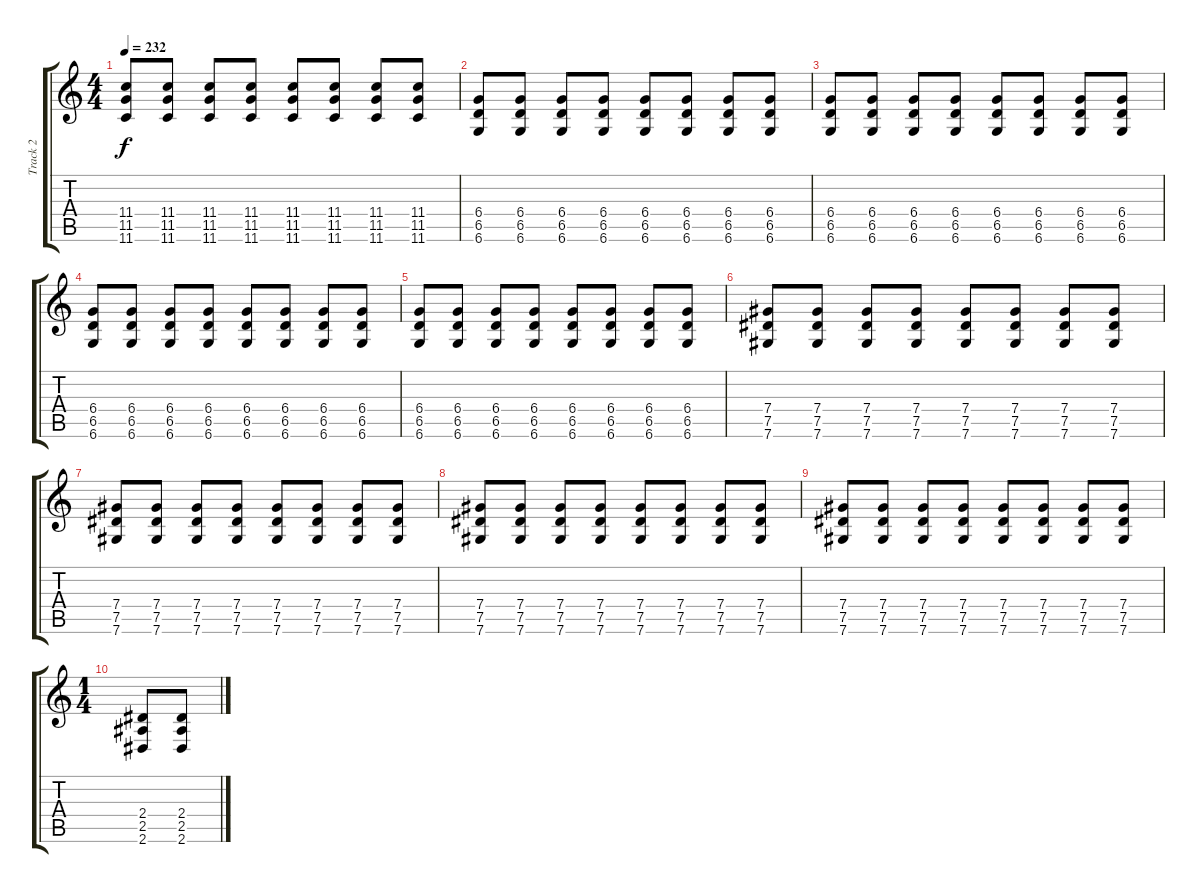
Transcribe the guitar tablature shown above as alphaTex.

\track ("Track 2" "Track 2") {instrument distortionguitar}
\staff {score tabs}
\tuning (Eb4 Bb3 Gb3 Db3 Ab2 Db2) {hide}
\ts (4 4)
\tempo 232
\clef g2
\ks c
(11.4 11.5 11.6).8{dy f} (11.4 11.5 11.6).8 (11.4 11.5 11.6).8 (11.4 11.5 11.6).8 (11.4 11.5 11.6).8 (11.4 11.5 11.6).8 (11.4 11.5 11.6).8 (11.4 11.5 11.6).8 |
(6.4 6.5 6.6).8 (6.4 6.5 6.6).8 (6.4 6.5 6.6).8 (6.4 6.5 6.6).8 (6.4 6.5 6.6).8 (6.4 6.5 6.6).8 (6.4 6.5 6.6).8 (6.4 6.5 6.6).8 |
(6.4 6.5 6.6).8 (6.4 6.5 6.6).8 (6.4 6.5 6.6).8 (6.4 6.5 6.6).8 (6.4 6.5 6.6).8 (6.4 6.5 6.6).8 (6.4 6.5 6.6).8 (6.4 6.5 6.6).8 |
(6.4 6.5 6.6).8 (6.4 6.5 6.6).8 (6.4 6.5 6.6).8 (6.4 6.5 6.6).8 (6.4 6.5 6.6).8 (6.4 6.5 6.6).8 (6.4 6.5 6.6).8 (6.4 6.5 6.6).8 |
(6.4 6.5 6.6).8 (6.4 6.5 6.6).8 (6.4 6.5 6.6).8 (6.4 6.5 6.6).8 (6.4 6.5 6.6).8 (6.4 6.5 6.6).8 (6.4 6.5 6.6).8 (6.4 6.5 6.6).8 |
(7.4 7.5 7.6).8 (7.4 7.5 7.6).8 (7.4 7.5 7.6).8 (7.4 7.5 7.6).8 (7.4 7.5 7.6).8 (7.4 7.5 7.6).8 (7.4 7.5 7.6).8 (7.4 7.5 7.6).8 |
(7.4 7.5 7.6).8 (7.4 7.5 7.6).8 (7.4 7.5 7.6).8 (7.4 7.5 7.6).8 (7.4 7.5 7.6).8 (7.4 7.5 7.6).8 (7.4 7.5 7.6).8 (7.4 7.5 7.6).8 |
(7.4 7.5 7.6).8 (7.4 7.5 7.6).8 (7.4 7.5 7.6).8 (7.4 7.5 7.6).8 (7.4 7.5 7.6).8 (7.4 7.5 7.6).8 (7.4 7.5 7.6).8 (7.4 7.5 7.6).8 |
(7.4 7.5 7.6).8 (7.4 7.5 7.6).8 (7.4 7.5 7.6).8 (7.4 7.5 7.6).8 (7.4 7.5 7.6).8 (7.4 7.5 7.6).8 (7.4 7.5 7.6).8 (7.4 7.5 7.6).8 |
\ts (1 4)
(2.4 2.5 2.6).8 (2.4 2.5 2.6).8
